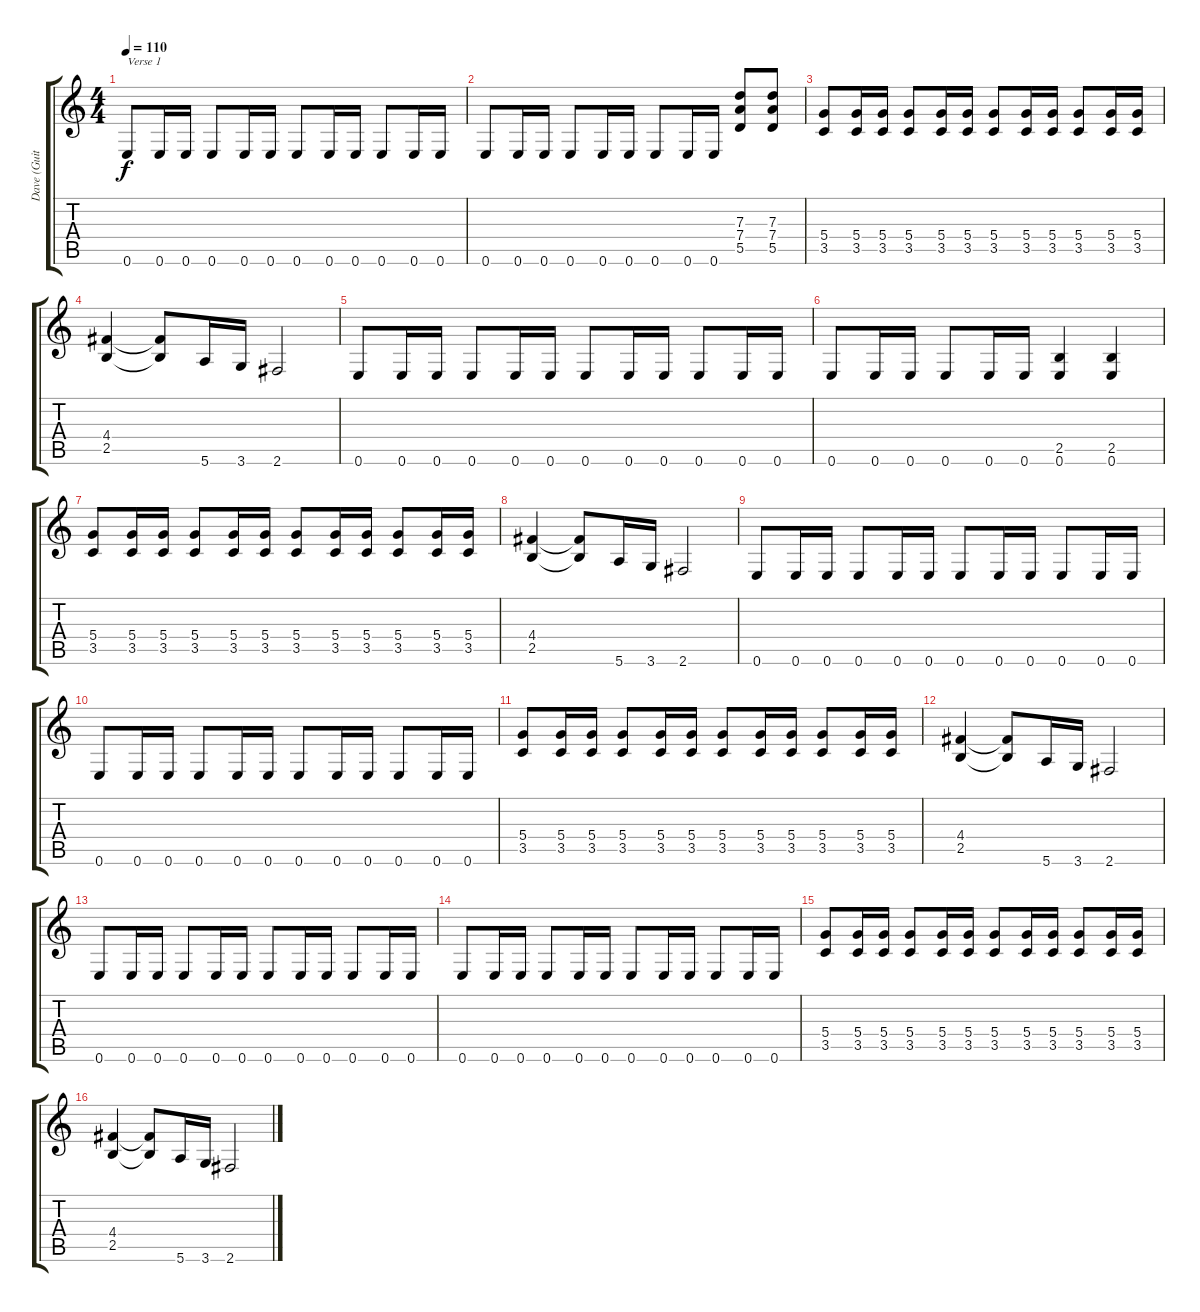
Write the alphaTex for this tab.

\track ("Dave (Guitar 1)" "Dave (Guit") {instrument distortionguitar}
\staff {score tabs}
\tuning (E4 B3 G3 D3 A2 E2) {hide}
\ts (4 4)
\tempo 110
\clef g2
\ks c
0.6.8{txt "Verse 1" dy f volume 9} 0.6.16 0.6.16 0.6.8 0.6.16 0.6.16 0.6.8 0.6.16 0.6.16 0.6.8 0.6.16 0.6.16 |
0.6.8 0.6.16 0.6.16 0.6.8 0.6.16 0.6.16 0.6.8 0.6.16 0.6.16 (7.3 7.4 5.5).8 (7.3 7.4 5.5).8 |
(5.4 3.5).8 (5.4 3.5).16 (5.4 3.5).16 (5.4 3.5).8 (5.4 3.5).16 (5.4 3.5).16 (5.4 3.5).8 (5.4 3.5).16 (5.4 3.5).16 (5.4 3.5).8 (5.4 3.5).16 (5.4 3.5).16 |
(4.4 2.5).4 (4.4{t} 2.5{t}).8 5.6.16 3.6.16 2.6.2 |
0.6.8 0.6.16 0.6.16 0.6.8 0.6.16 0.6.16 0.6.8 0.6.16 0.6.16 0.6.8 0.6.16 0.6.16 |
0.6.8 0.6.16 0.6.16 0.6.8 0.6.16 0.6.16 (2.5 0.6).4 (2.5 0.6).4 |
(5.4 3.5).8 (5.4 3.5).16 (5.4 3.5).16 (5.4 3.5).8 (5.4 3.5).16 (5.4 3.5).16 (5.4 3.5).8 (5.4 3.5).16 (5.4 3.5).16 (5.4 3.5).8 (5.4 3.5).16 (5.4 3.5).16 |
(4.4 2.5).4 (4.4{t} 2.5{t}).8 5.6.16 3.6.16 2.6.2 |
0.6.8 0.6.16 0.6.16 0.6.8 0.6.16 0.6.16 0.6.8 0.6.16 0.6.16 0.6.8 0.6.16 0.6.16 |
0.6.8 0.6.16 0.6.16 0.6.8 0.6.16 0.6.16 0.6.8 0.6.16 0.6.16 0.6.8 0.6.16 0.6.16 |
(5.4 3.5).8 (5.4 3.5).16 (5.4 3.5).16 (5.4 3.5).8 (5.4 3.5).16 (5.4 3.5).16 (5.4 3.5).8 (5.4 3.5).16 (5.4 3.5).16 (5.4 3.5).8 (5.4 3.5).16 (5.4 3.5).16 |
(4.4 2.5).4 (4.4{t} 2.5{t}).8 5.6.16 3.6.16 2.6.2 |
0.6.8 0.6.16 0.6.16 0.6.8 0.6.16 0.6.16 0.6.8 0.6.16 0.6.16 0.6.8 0.6.16 0.6.16 |
0.6.8 0.6.16 0.6.16 0.6.8 0.6.16 0.6.16 0.6.8 0.6.16 0.6.16 0.6.8 0.6.16 0.6.16 |
(5.4 3.5).8 (5.4 3.5).16 (5.4 3.5).16 (5.4 3.5).8 (5.4 3.5).16 (5.4 3.5).16 (5.4 3.5).8 (5.4 3.5).16 (5.4 3.5).16 (5.4 3.5).8 (5.4 3.5).16 (5.4 3.5).16 |
(4.4 2.5).4 (4.4{t} 2.5{t}).8 5.6.16 3.6.16 2.6.2
